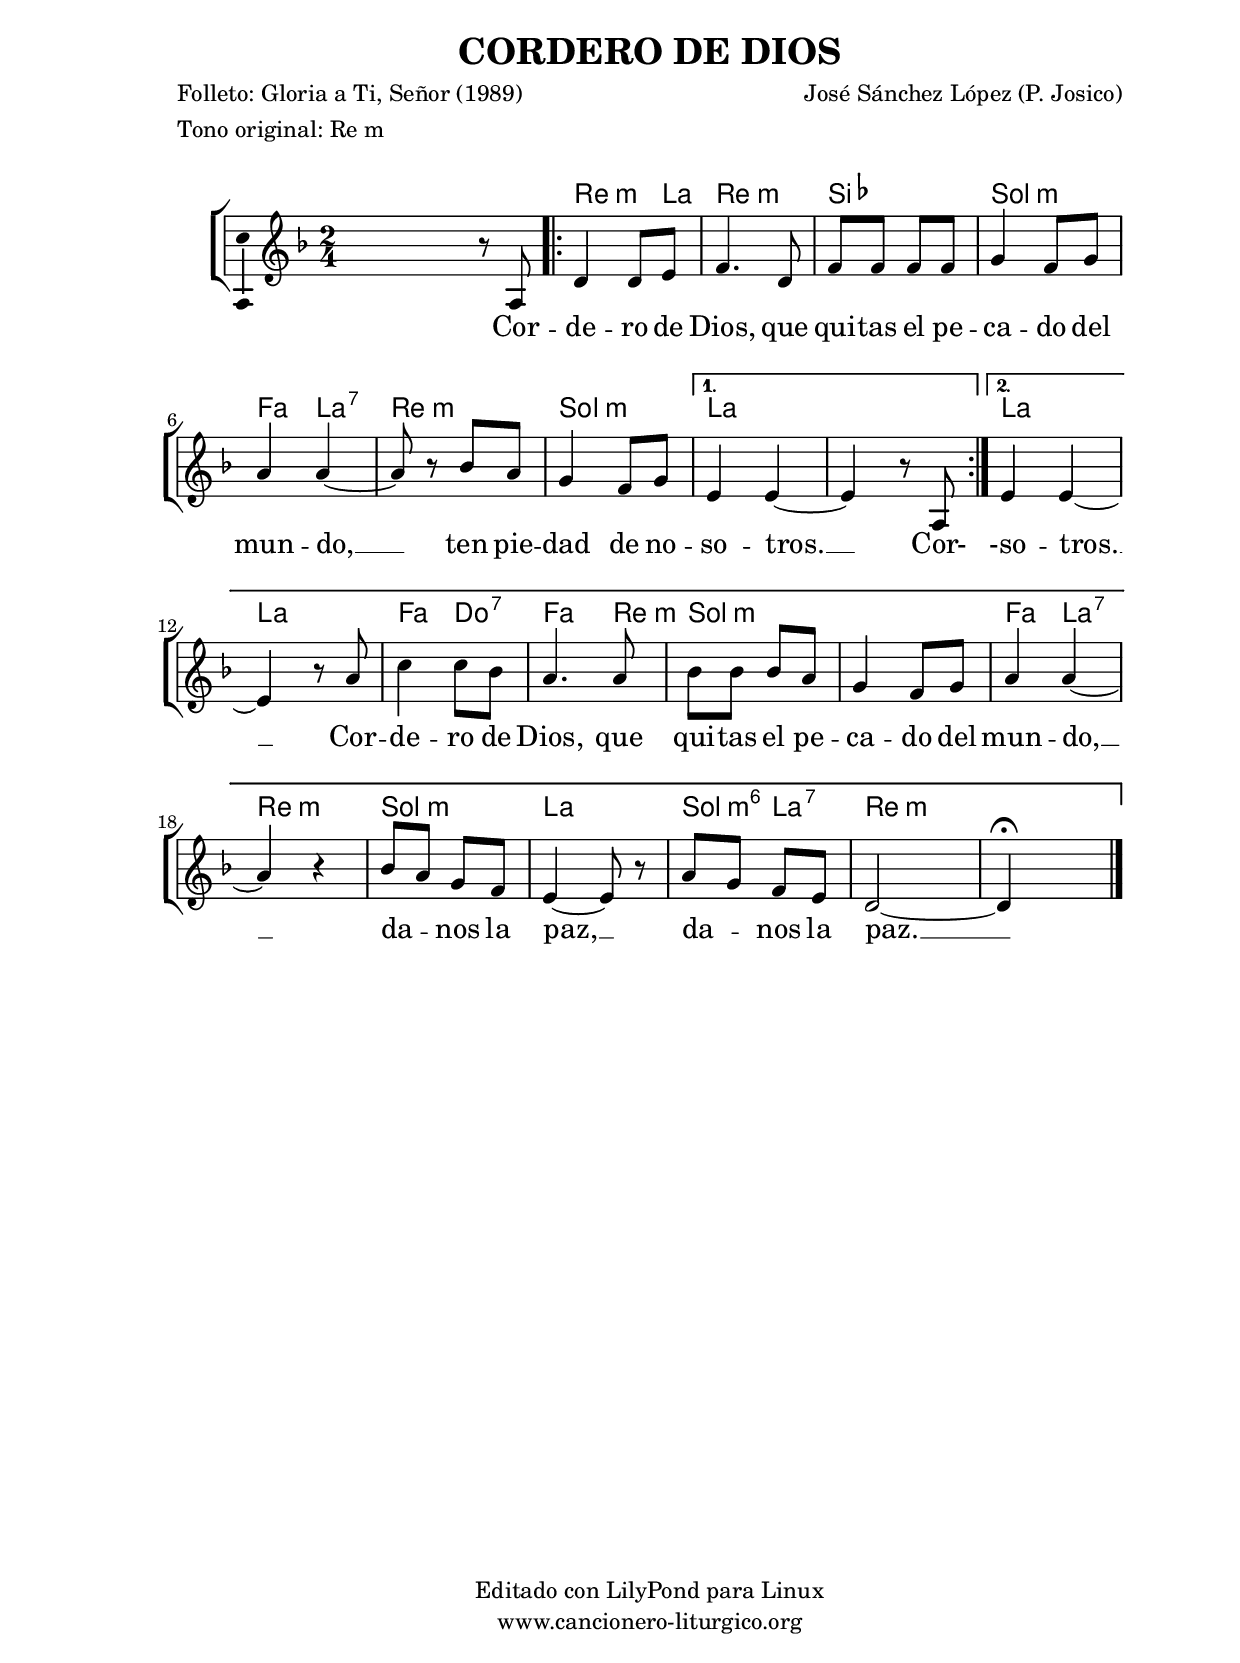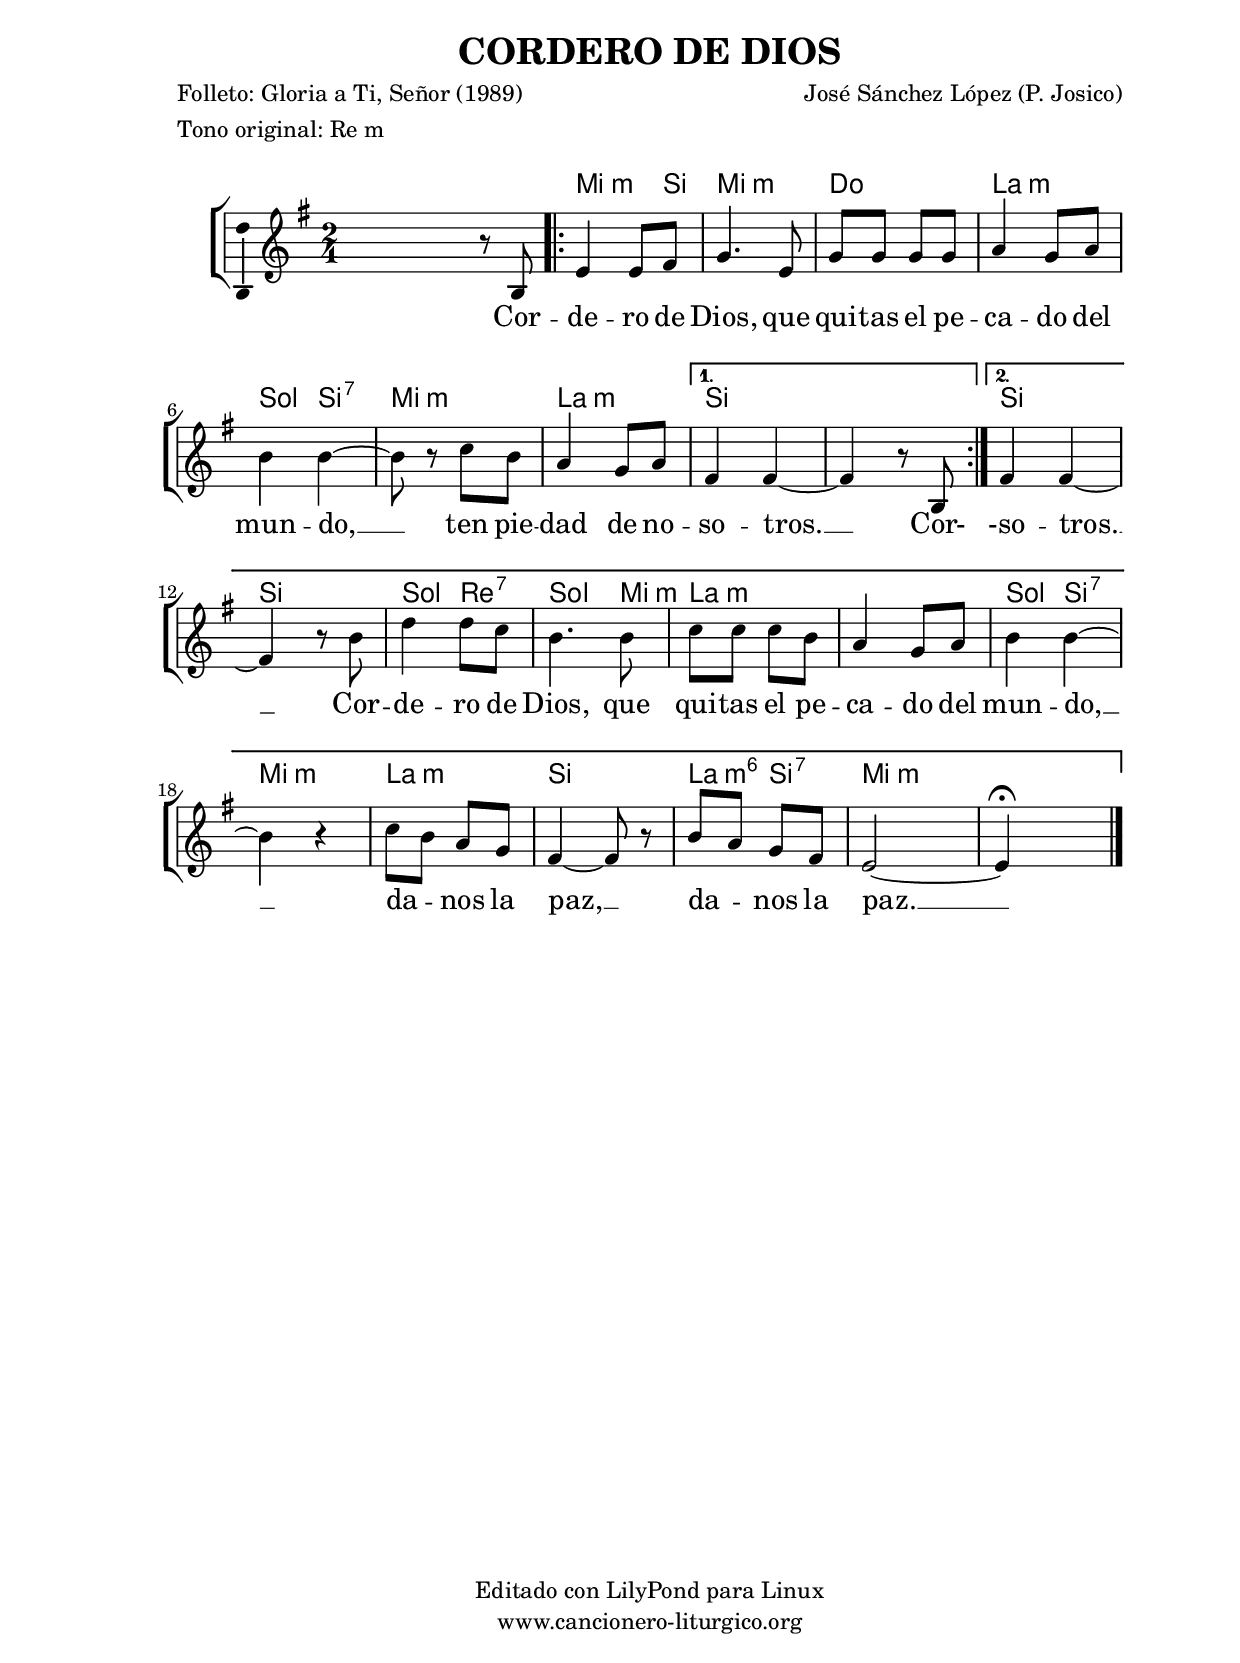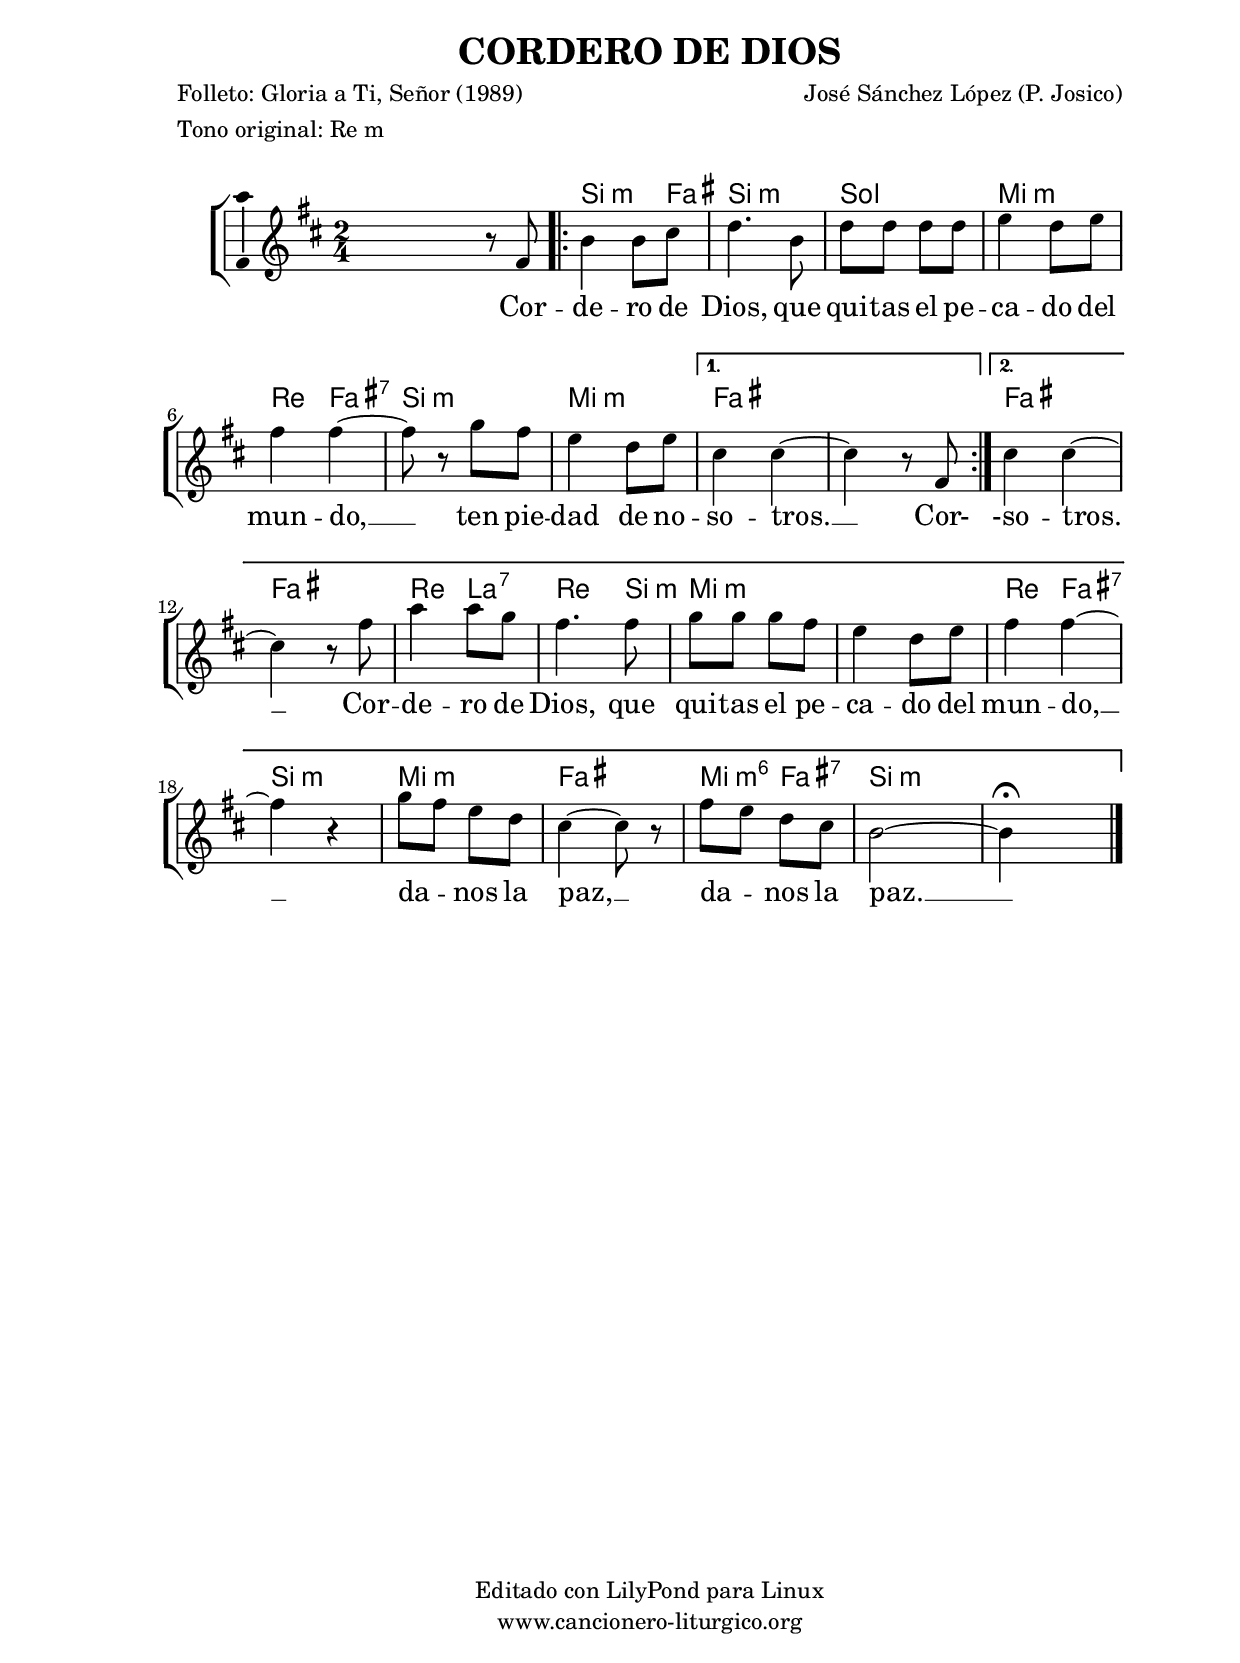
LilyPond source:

%
%para convertir .midi en .wav:
%timidity filename.midi -Ow -o finename.wav
%
%
%Para convertir de .wav a .mp3:
%lame -h -m j filename.wav
%
%
%para escuchar el midi:
%timidity nombrefichero.midi
%


%versión de lilypond para la que se ha escrito esta partitura:
\version "2.16.0"

	%Tamaño papel
	#(set-default-paper-size "a4")
	%Tamaño partitura
	#(set-global-staff-size 20)
	%No responde al pulsar sobre una nota
	#(ly:set-option 'point-and-click #f)

%parámetros del encabezamiento:
\header {
	title = "CORDERO DE DIOS"
	subtitle = ""
	composer = "José Sánchez López (P. Josico)"
	poet = "Folleto: Gloria a Ti, Señor (1989)"
	meter = "Tono original: Re m"
	arranger = ""
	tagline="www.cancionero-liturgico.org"
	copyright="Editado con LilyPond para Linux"
	}

%parámetros asociados al papel:
\paper  {
	oddHeaderMarkup = \markup {\fill-line { \on-the-fly #not-first-page \fromproperty #'header:title \on-the-fly #not-first-page \fromproperty #'header:composer }}
	evenHeaderMarkup = \markup {\fill-line { \fromproperty #'header:composer \fromproperty #'header:title }}
	#(set-paper-size "a4")
	print-page-number = ##f
	first-page-number = 1
	print-first-page-number = ##f
%	head-separation = 3.0 \cm
	top-margin = 2.0 \cm
	bottom-margin = 0.5\cm
%%%	bottom-margin = -2.0\cm
	left-margin = 3.0 \cm
	line-width = 16.0 \cm 
	indent = 8\mm
	interscoreline = 2.\mm
	between-system-space = 15\mm
%	para que las partituras no llenen la hoja:
	ragged-bottom = ##t
%	idem para la última hoja:
	ragged-last-bottom = ##f
%	para que las partituras llenen el ancho del papel:
	ragged-last = ##f
	after-title-space = 2.5 \cm
%page-count=1
%system-count=8

	%Flexible Vertical Spacing
%	markup-markup-spacing =
%	#'((basic-distance . 15) (minimum-distance . 15) (padding . 3))
	markup-system-spacing =
	#'((basic-distance . 15) (minimum-distance . 15) (padding . 3))
	system-system-spacing =
	#'((basic-distance . 15) (minimum-distance . 15) (padding . 3))
	score-system-spacing =
	#'((basic-distance . 15) (minimum-distance . 15) (padding . 5))
%	top-system-spacing = % header
%	#'((basic-distance . 8) (minimum-distance . 0) (padding . 0))
%	top-markup-spacing =
%	#'((basic-distance . 20) (minimum-distance . 20) (padding . 0))
	last-bottom-spacing = % footer
	#'((basic-distance . 5) (minimum-distance . 5) (padding . 0))
%	score-markup-spacing =
%	#'((basic-distance . 16) (minimum-distance . 13) (padding . 0))

	}


%parámetros que afectan a toda la partitura:
global =  {
	%clave de sol (G):
	\clef G
	%armadura:
%%%	\transpose f c
	\key f \major
	\tempo 4=100
	\set Score.tempoHideNote = ##t
	}


acordes = {
	\italianChords
	\chordmode {
%%%	\transpose f c
{

s2
\repeat volta 2 {
d4.:m a8 d2:m bes g:m f4 a:7 d2:m g:m
}
\alternative{
{
a
a
}
{
a
a
f4 c:7 f4. d8:m g2:m s f4 a:7 d:m s g:m s a s g:m6 a:7 d:m s s s
}
}

	}
	}
}


melodia = 
%%%\transpose f c
{
	\relative c'{
	\time 2/4

s4 r8 a8

\repeat volta 2 {

d4 d8 e
f4. d8
f8 f f f
g4 f8 g
a4 a~
a8 r8 bes8 a
g4 f8 g

}

\alternative{
{
e4 e~
e4 r8 a,8
}
{
e'4 e~
e4 r8 a8
}
}

c4 c8 bes
a4. a8
bes8 bes bes a
g4 f8 g
a4 a~
a4 r4
bes8 a g f
e4~e8 r8
a8 g f e
d2~
d4^\fermata s4

\bar "|."
}
}






texto = \lyricmode {
Cor -- de -- ro de Dios,
que qui -- tas el pe -- ca -- do del mun -- do, __
ten pie -- dad de no -- so -- tros. __
Cor-
-so -- tros. __
Cor -- de -- ro de Dios,
que qui -- tas el pe -- ca -- do del mun -- do, __
da -- _ nos la paz, __
da -- _ nos la paz. __

	}


acordesStaff = \context ChordNames = acordesStaff <<
	\set chordChanges = ##t
	\acordes
	>>


vozStaff = \context Voice = vozStaff
\with {\consists "Ambitus_engraver"}
<<
%	\set Staff.instrumentName = ""
%	\set Staff.shortInstrumentName = ""
%	\set Staff.midiInstrument = #"clarinet"
%	\set Staff.midiInstrument = #"cello"
%	\set Staff.midiInstrument = #"flute"
	\set Staff.midiInstrument = #"electric guitar (jazz)"
%	\set Staff.midiInstrument = #"english horn"
%	\set Staff.midiInstrument = #"violin"
%	\set Staff.midiInstrument = #"glockenspiel"
	\set Staff.midiMinimumVolume = #0.7
	\set Staff.midiMaximumVolume = #0.9
	\global
	\melodia
	>>

textoStaff = \context Lyrics = textoStaff <<
	\lyricsto vozStaff \texto
	>>

\book {
	\score {
		\context ChoirStaff {
			\override StaffGroup.SystemStartBracket #'collapse-height = #1
			\override Score.SystemStartBar #'collapse-height = #1
			<<
			\acordesStaff
			\vozStaff
			\textoStaff
			>>
			}
		\layout {
	    		\context {
				\Lyrics
				\override LyricText #'font-size = #2
				}
	   		 \context {
				\Score
				\override StaffSymbol #'staff-space = #(magstep +3)
				}
			}
		}
	\score {
		\unfoldRepeats
		\context ChoirStaff {
			<<
			\acordesStaff
			\vozStaff
			>>
			}
		\midi {
	  		\context {
	  			\Score
				tempoWholesPerMinute = #(ly:make-moment 70 4)
				}
			}
		}
	}



#(define output-suffix "C")
\book {
	\score {
		\context ChoirStaff {
			\override StaffGroup.SystemStartBracket #'collapse-height = #1
			\override Score.SystemStartBar #'collapse-height = #1
\transpose c d
			<<
			\acordesStaff
			\vozStaff
			\textoStaff
			>>
			}
		\layout {
	    		\context {
				\Lyrics
				\override LyricText #'font-size = #2
				}
	   		 \context {
				\Score
				\override StaffSymbol #'staff-space = #(magstep +3)
				}
			}
		}
	}

#(define output-suffix "S")
\book {
	\score {
		\context ChoirStaff {
			\override StaffGroup.SystemStartBracket #'collapse-height = #1
			\override Score.SystemStartBar #'collapse-height = #1
\transpose c a
			<<
			\acordesStaff
			\vozStaff
			\textoStaff
			>>
			}
		\layout {
	    		\context {
				\Lyrics
				\override LyricText #'font-size = #2
				}
	   		 \context {
				\Score
				\override StaffSymbol #'staff-space = #(magstep +3)
				}
			}
		}
	}


